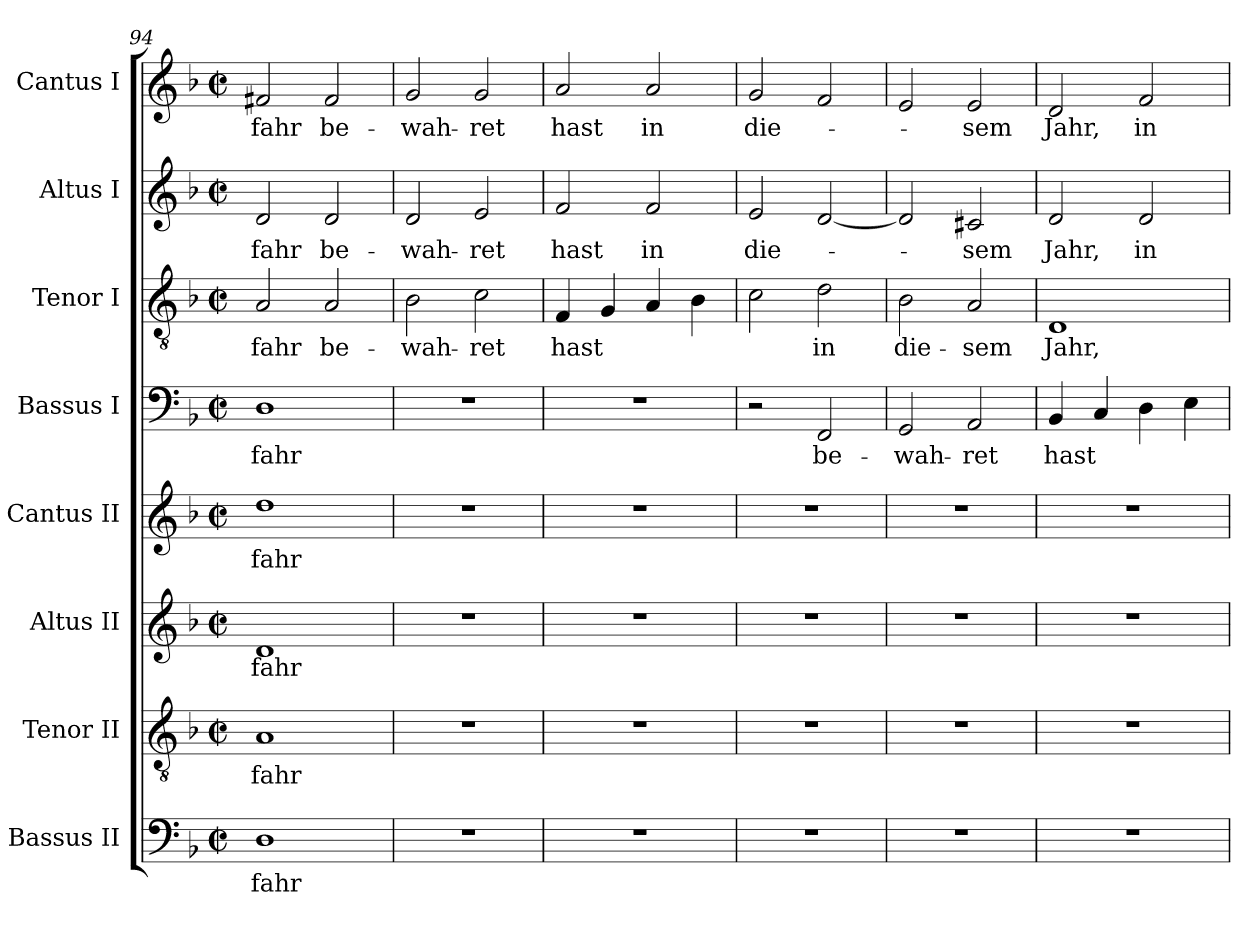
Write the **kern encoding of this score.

**kern	**text	**kern	**text	**kern	**text	**kern	**text	**kern	**text	**kern	**text	**kern	**text	**kern	**text
*part8	*part8	*part7	*part7	*part6	*part6	*part5	*part5	*part4	*part4	*part3	*part3	*part2	*part2	*part1	*part1
*staff8	*staff8	*staff7	*staff7	*staff6	*staff6	*staff5	*staff5	*staff4	*staff4	*staff3	*staff3	*staff2	*staff2	*staff1	*staff1
*I"Bassus II	*	*I"Tenor II	*	*I"Altus II	*	*I"Cantus II	*	*I"Bassus I	*	*I"Tenor I	*	*I"Altus I	*	*I"Cantus I	*
*I'B2	*	*I'T2	*	*I'A2	*	*I'C2	*	*I'B1	*	*I'T1	*	*I'A1	*	*I'C1	*
*clefF4	*	*clefGv2	*	*clefG2	*	*clefG2	*	*clefF4	*	*clefGv2	*	*clefG2	*	*clefG2	*
*k[b-]	*	*k[b-]	*	*k[b-]	*	*k[b-]	*	*k[b-]	*	*k[b-]	*	*k[b-]	*	*k[b-]	*
*F:	*	*F:	*	*F:	*	*F:	*	*F:	*	*F:	*	*F:	*	*F:	*
*M2/2	*	*M2/2	*	*M2/2	*	*M2/2	*	*M2/2	*	*M2/2	*	*M2/2	*	*M2/2	*
*met(c|)	*	*met(c|)	*	*met(c|)	*	*met(c|)	*	*met(c|)	*	*met(c|)	*	*met(c|)	*	*met(c|)	*
=94	=94	=94	=94	=94	=94	=94	=94	=94	=94	=94	=94	=94	=94	=94	=94
!	!LO:LY:b	!	!	!	!	!	!	!	!	!	!	!	!	!	!
!	!	!	!LO:LY:b	!	!	!	!	!	!	!	!	!	!	!	!
!	!	!	!	!	!LO:LY:b	!	!	!	!	!	!	!	!	!	!
!	!	!	!	!	!	!	!LO:LY:b	!	!	!	!	!	!	!	!
!	!	!	!	!	!	!	!	!	!LO:LY:b	!	!	!	!	!	!
!	!	!	!	!	!	!	!	!	!	!	!LO:LY:b	!	!	!	!
!	!	!	!	!	!	!	!	!	!	!	!	!	!LO:LY:b	!	!
!	!	!	!	!	!	!	!	!	!	!	!	!	!	!	!LO:LY:b
1D	-fahr	1A	-fahr	1d	-fahr	1dd	-fahr	1D	-fahr	2A/	-fahr	2d/	-fahr	2f#X/	-fahr
!	!	!	!	!	!	!	!	!	!	!	!LO:LY:b	!	!	!	!
!	!	!	!	!	!	!	!	!	!	!	!	!	!LO:LY:b	!	!
!	!	!	!	!	!	!	!	!	!	!	!	!	!	!	!LO:LY:b
.	.	.	.	.	.	.	.	.	.	2A/	be-	2d/	be-	2f#/	be-
=95	=95	=95	=95	=95	=95	=95	=95	=95	=95	=95	=95	=95	=95	=95	=95
!	!	!	!	!	!	!	!	!	!	!	!LO:LY:b	!	!	!	!
!	!	!	!	!	!	!	!	!	!	!	!	!	!LO:LY:b	!	!
!	!	!	!	!	!	!	!	!	!	!	!	!	!	!	!LO:LY:b
1r	.	1r	.	1r	.	1r	.	1r	.	2B-\	-wah-	2d/	-wah-	2g/	-wah-
!	!	!	!	!	!	!	!	!	!	!	!LO:LY:b	!	!	!	!
!	!	!	!	!	!	!	!	!	!	!	!	!	!LO:LY:b	!	!
!	!	!	!	!	!	!	!	!	!	!	!	!	!	!	!LO:LY:b
.	.	.	.	.	.	.	.	.	.	2c\	-ret	2e/	-ret	2g/	-ret
=96	=96	=96	=96	=96	=96	=96	=96	=96	=96	=96	=96	=96	=96	=96	=96
!	!	!	!	!	!	!	!	!	!	!	!LO:LY:b	!	!	!	!
!	!	!	!	!	!	!	!	!	!	!	!	!	!LO:LY:b	!	!
!	!	!	!	!	!	!	!	!	!	!	!	!	!	!	!LO:LY:b
1r	.	1r	.	1r	.	1r	.	1r	.	4F/	hast	2f/	hast	2a/	hast
.	.	.	.	.	.	.	.	.	.	4G/	.	.	.	.	.
!	!	!	!	!	!	!	!	!	!	!	!	!	!LO:LY:b	!	!
!	!	!	!	!	!	!	!	!	!	!	!	!	!	!	!LO:LY:b
.	.	.	.	.	.	.	.	.	.	4A/	.	2f/	in	2a/	in
.	.	.	.	.	.	.	.	.	.	4B-\	.	.	.	.	.
=97	=97	=97	=97	=97	=97	=97	=97	=97	=97	=97	=97	=97	=97	=97	=97
!	!	!	!	!	!	!	!	!	!	!	!	!	!LO:LY:b	!	!
!	!	!	!	!	!	!	!	!	!	!	!	!	!	!	!LO:LY:b
1r	.	1r	.	1r	.	1r	.	2r	.	2c\	.	2e/	die-	2g/	die-
!	!	!	!	!	!	!	!	!	!LO:LY:b	!	!	!	!	!	!
!	!	!	!	!	!	!	!	!	!	!	!LO:LY:b	!	!	!	!
.	.	.	.	.	.	.	.	2FF/	be-	2d\	in	[2d/	.	2f/	.
=98	=98	=98	=98	=98	=98	=98	=98	=98	=98	=98	=98	=98	=98	=98	=98
!	!	!	!	!	!	!	!	!	!LO:LY:b	!	!	!	!	!	!
!	!	!	!	!	!	!	!	!	!	!	!LO:LY:b	!	!	!	!
1r	.	1r	.	1r	.	1r	.	2GG/	-wah-	2B-\	die-	2d/]	.	2e/	.
!	!	!	!	!	!	!	!	!	!LO:LY:b	!	!	!	!	!	!
!	!	!	!	!	!	!	!	!	!	!	!LO:LY:b	!	!	!	!
!	!	!	!	!	!	!	!	!	!	!	!	!	!LO:LY:b	!	!
!	!	!	!	!	!	!	!	!	!	!	!	!	!	!	!LO:LY:b
.	.	.	.	.	.	.	.	2AA/	-ret	2A/	-sem	2c#X/	-sem	2e/	-sem
=99	=99	=99	=99	=99	=99	=99	=99	=99	=99	=99	=99	=99	=99	=99	=99
!	!	!	!	!	!	!	!	!	!LO:LY:b	!	!	!	!	!	!
!	!	!	!	!	!	!	!	!	!	!	!LO:LY:b	!	!	!	!
!	!	!	!	!	!	!	!	!	!	!	!	!	!LO:LY:b	!	!
!	!	!	!	!	!	!	!	!	!	!	!	!	!	!	!LO:LY:b
1r	.	1r	.	1r	.	1r	.	4BB-/	hast	1D	Jahr,	2d/	Jahr,	2d/	Jahr,
.	.	.	.	.	.	.	.	4C/	.	.	.	.	.	.	.
!	!	!	!	!	!	!	!	!	!	!	!	!	!LO:LY:b	!	!
!	!	!	!	!	!	!	!	!	!	!	!	!	!	!	!LO:LY:b
.	.	.	.	.	.	.	.	4D\	.	.	.	2d/	in	2f/	in
.	.	.	.	.	.	.	.	4E\	.	.	.	.	.	.	.
=	=	=	=	=	=	=	=	=	=	=	=	=	=	=	=
*-	*-	*-	*-	*-	*-	*-	*-	*-	*-	*-	*-	*-	*-	*-	*-
